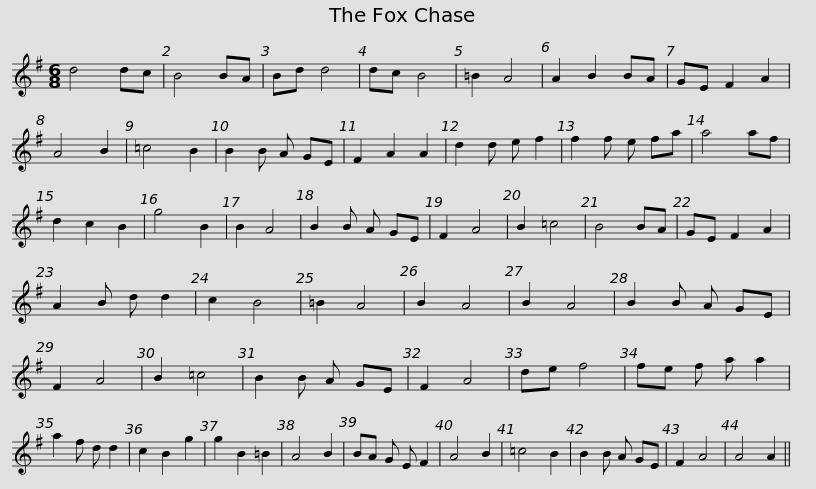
X:1
L:1/8
M:6/8
I:linebreak $
K:G
V:1 treble
V:1
 d4 dc | B4 BA | Bd d4 | dc B4 | =B2 A4 | %5
 A2 B2 BA | GE F2 A2 | A4 B2 | =c4 B2 | B2 B A GE | %10
 F2 A2 A2 | d2 d e f2 |$ f2 f e fa | a4 af | d2 c2 B2 | %15
 g4 B2 | B2 A4 | B2 B A GE | F2 A4 | B2 =c4 | %20
 B4 BA | GE F2 A2 | A2 B d d2 | c2 B4 |$ =B2 A4 | %25
 B2 A4 | B2 A4 | B2 B A GE | F2 A4 | B2 =c4 | %30
 B2 B A GE | F2 A4 | de f4 | fe f a a2 | a2 f d d2 | %35
 c2 B2 g2 |$ g2 B2 =B2 | A4 B2 | BA G E F2 | A4 B2 | %40
 =c4 B2 | B2 B A GE | F2 A4 | A4 A2 || %44
